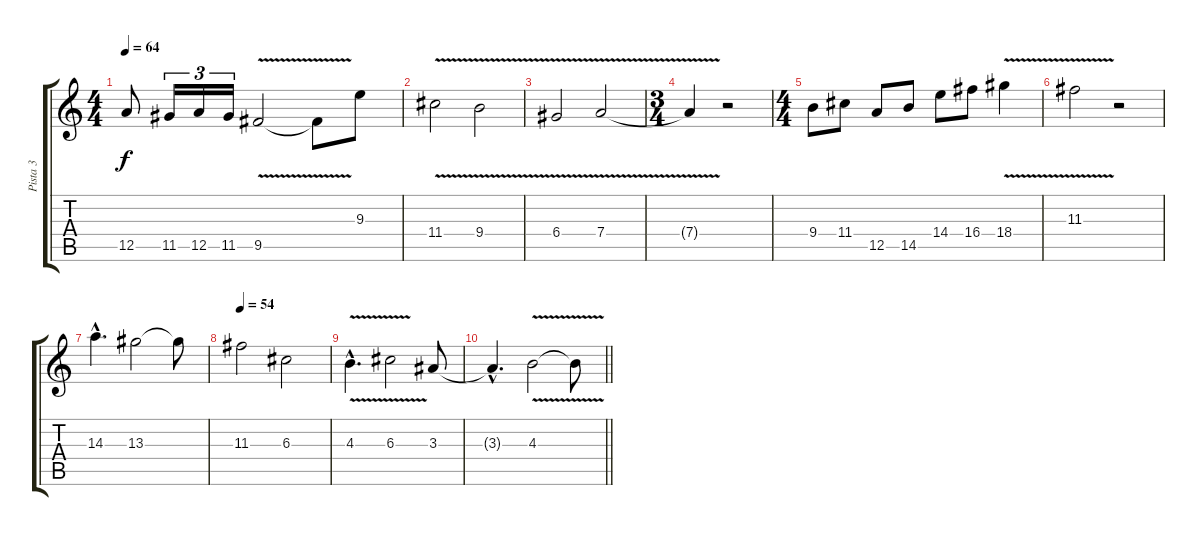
\track ("Pista 3" "Pista 3") {instrument overdrivenguitar}
\staff {score tabs}
\tuning (E4 B3 G3 D3 A2 E2) {hide}
\ts (4 4)
\tempo 64
\clef g2
\ks c
12.5.8{dy f} 11.5.16{tu (3 2)} 12.5.16{tu (3 2)} 11.5.16{tu (3 2)} 9.5{v}.2 9.5{t}.8 9.3.8 |
11.4{v}.2 9.4{v}.2 |
6.4{v}.2 7.4{v}.2 |
\ts (3 4)
7.4{t}.4 r.2 |
\ts (4 4)
9.4.8 11.4.8 12.5.8 14.5.8 14.4.8 16.4.8 18.4{v}.4 |
11.3{v}.2 r.2 |
14.3{hac}.4{d} 13.3.2 13.3{t}.8 |
\tempo 54
11.3.2 6.3.2 |
4.3{v hac}.4{d} 6.3{v}.2 3.3.8 |
\barLineRight lightlight
3.3{hac t}.4{d} 4.3{v}.2 4.3{t}.8
